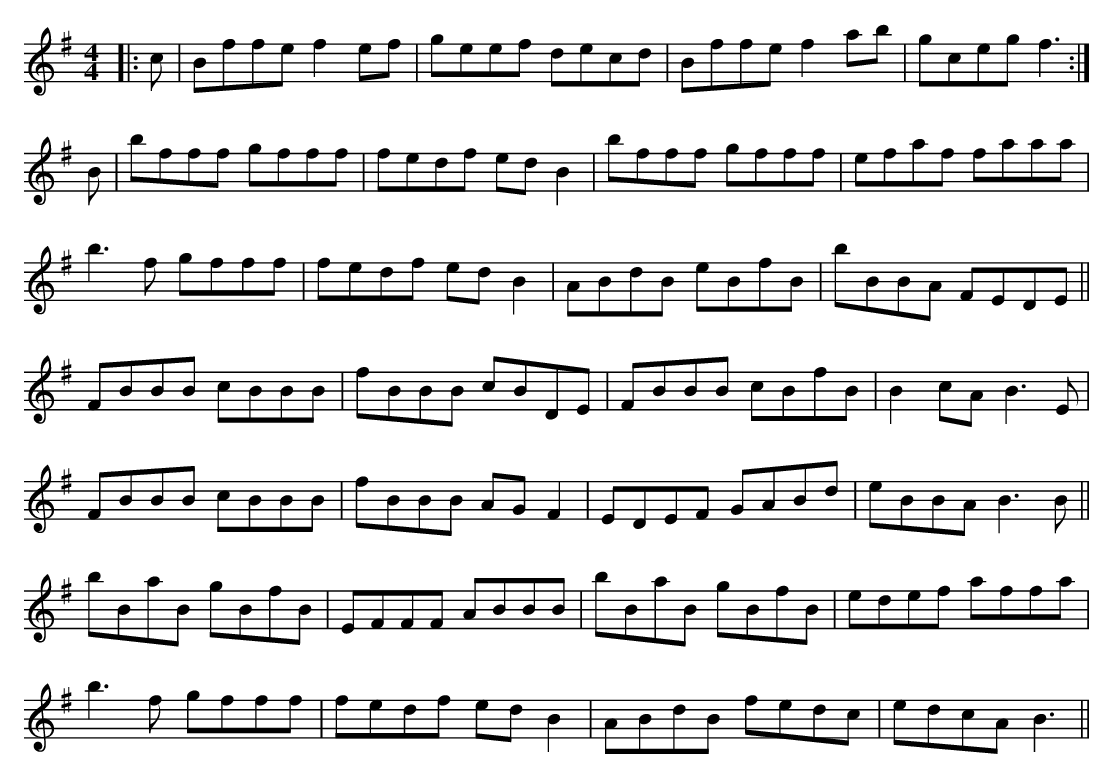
X:1
M:4/4
K:G
|:c|Bffe f2ef|geef decd|Bffe f2ab|gceg f3:|
B|bfff gfff|fedf edB2|bfff gfff|efaf faaa|
b3f gfff|fedf edB2|ABdB eBfB|bBBA FEDE||
FBBB cBBB|fBBB cBDE|FBBB cBfB|B2cA B3E|
FBBB cBBB|fBBB AGF2|EDEF GABd|eBBA B3B||
bBaB gBfB|EFFF ABBB|bBaB gBfB|edef affa|
b3f gfff|fedf edB2|ABdB fedc|edcA B3||
